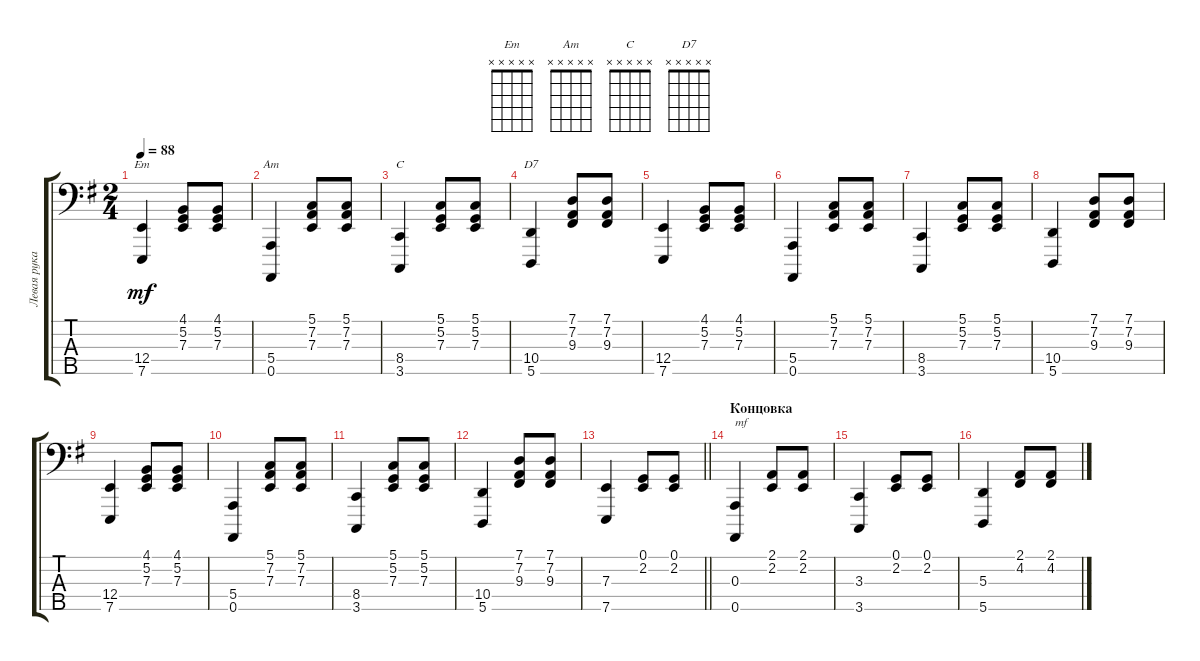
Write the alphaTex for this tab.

\track ("Левая рука" "Левая рука") {instrument acousticgrandpiano}
\staff {score tabs}
\tuning (G2 D2 A1 E1 A0) {hide}
\chord ("Em" x x x x x)
\chord ("Am" x x x x x)
\chord ("C" x x x x x)
\chord ("D7" x x x x x)
\ts (2 4)
\tempo 88
\clef f4
\ks g
(12.4 7.5).4{ch "Em" dy mf} (4.1 5.2 7.3).8 (4.1 5.2 7.3).8 |
(5.4 0.5).4{ch "Am"} (5.1 7.2 7.3).8 (5.1 7.2 7.3).8 |
(8.4 3.5).4{ch "C"} (5.1 5.2 7.3).8 (5.1 5.2 7.3).8 |
(10.4 5.5).4{ch "D7"} (7.1 7.2 9.3).8 (7.1 7.2 9.3).8 |
(12.4 7.5).4 (4.1 5.2 7.3).8 (4.1 5.2 7.3).8 |
(5.4 0.5).4 (5.1 7.2 7.3).8 (5.1 7.2 7.3).8 |
(8.4 3.5).4 (5.1 5.2 7.3).8 (5.1 5.2 7.3).8 |
(10.4 5.5).4 (7.1 7.2 9.3).8 (7.1 7.2 9.3).8 |
(12.4 7.5).4 (4.1 5.2 7.3).8 (4.1 5.2 7.3).8 |
(5.4 0.5).4 (5.1 7.2 7.3).8 (5.1 7.2 7.3).8 |
(8.4 3.5).4 (5.1 5.2 7.3).8 (5.1 5.2 7.3).8 |
(10.4 5.5).4 (7.1 7.2 9.3).8 (7.1 7.2 9.3).8 |
\barLineRight lightlight
(7.3 7.5).4 (0.1 2.2).8 (0.1 2.2).8 |
\section ("" "Концовка")
(0.3 0.5).4{txt "mf"} (2.1 2.2).8 (2.1 2.2).8 |
(3.3 3.5).4 (0.1 2.2).8 (0.1 2.2).8 |
(5.3 5.5).4 (2.1 4.2).8 (2.1 4.2).8
